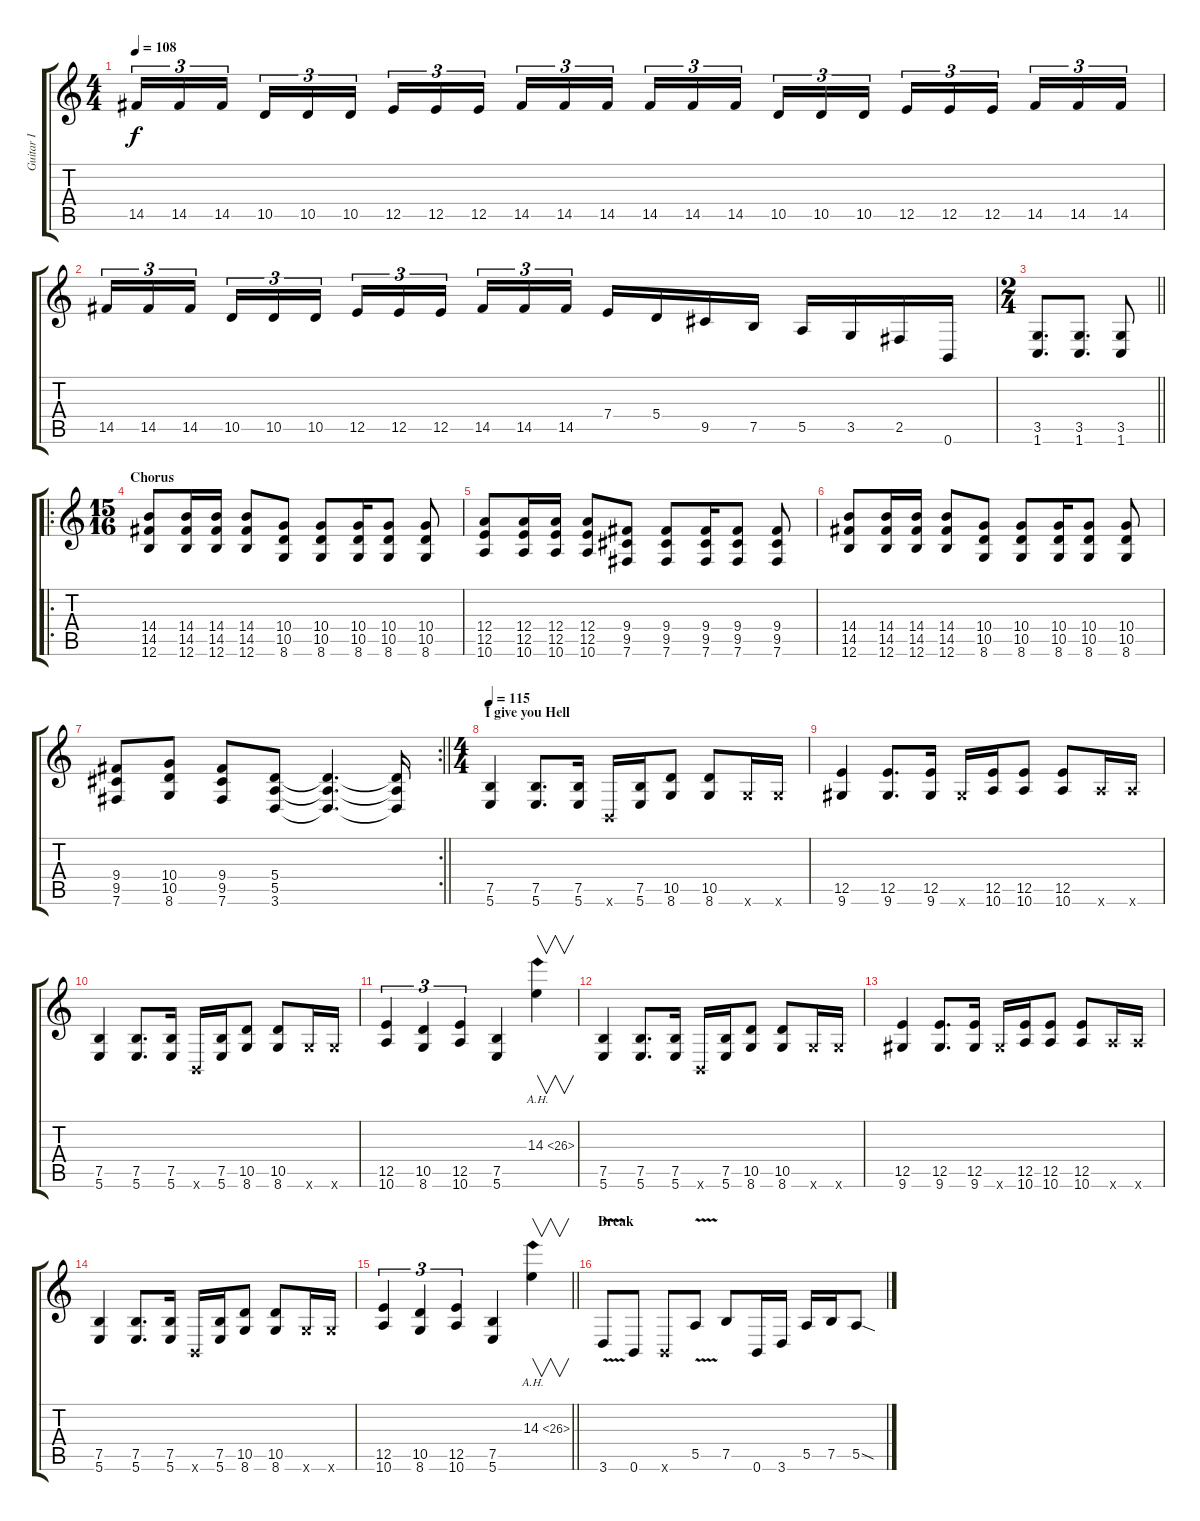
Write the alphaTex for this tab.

\track ("Guitar I" "Guitar I") {instrument distortionguitar}
\staff {score tabs}
\tuning (B3 Gb3 D3 A2 E2 B1) {hide}
\ts (4 4)
\tempo 108
\clef g2
\ks c
14.5.16{tu (3 2) dy f} 14.5.16{tu (3 2)} 14.5.16{tu (3 2) beam splitsecondary} 10.5.16{tu (3 2)} 10.5.16{tu (3 2)} 10.5.16{tu (3 2)} 12.5.16{tu (3 2)} 12.5.16{tu (3 2)} 12.5.16{tu (3 2) beam splitsecondary} 14.5.16{tu (3 2)} 14.5.16{tu (3 2)} 14.5.16{tu (3 2)} 14.5.16{tu (3 2)} 14.5.16{tu (3 2)} 14.5.16{tu (3 2) beam splitsecondary} 10.5.16{tu (3 2)} 10.5.16{tu (3 2)} 10.5.16{tu (3 2)} 12.5.16{tu (3 2)} 12.5.16{tu (3 2)} 12.5.16{tu (3 2) beam splitsecondary} 14.5.16{tu (3 2)} 14.5.16{tu (3 2)} 14.5.16{tu (3 2)} |
14.5.16{tu (3 2)} 14.5.16{tu (3 2)} 14.5.16{tu (3 2) beam splitsecondary} 10.5.16{tu (3 2)} 10.5.16{tu (3 2)} 10.5.16{tu (3 2)} 12.5.16{tu (3 2)} 12.5.16{tu (3 2)} 12.5.16{tu (3 2) beam splitsecondary} 14.5.16{tu (3 2)} 14.5.16{tu (3 2)} 14.5.16{tu (3 2)} 7.4.16 5.4.16 9.5.16 7.5.16 5.5.16 3.5.16 2.5.16 0.6.16 |
\ts (2 4)
\barLineRight lightlight
(3.5 1.6).8{d} (3.5 1.6).8{d} (3.5 1.6).8 |
\ro
\ts (15 16)
\section ("" "Chorus")
(14.4 14.5 12.6).8 (14.4 14.5 12.6).16 (14.4 14.5 12.6).16 (14.4 14.5 12.6).8 (10.4 10.5 8.6).8 (10.4 10.5 8.6).8 (10.4 10.5 8.6).16 (10.4 10.5 8.6).8 (10.4 10.5 8.6).8 |
(12.4 12.5 10.6).8 (12.4 12.5 10.6).16 (12.4 12.5 10.6).16 (12.4 12.5 10.6).8 (9.4 9.5 7.6).8 (9.4 9.5 7.6).8 (9.4 9.5 7.6).16 (9.4 9.5 7.6).8 (9.4 9.5 7.6).8 |
(14.4 14.5 12.6).8 (14.4 14.5 12.6).16 (14.4 14.5 12.6).16 (14.4 14.5 12.6).8 (10.4 10.5 8.6).8 (10.4 10.5 8.6).8 (10.4 10.5 8.6).16 (10.4 10.5 8.6).8 (10.4 10.5 8.6).8 |
\rc 2
\barLineRight lightlight
(9.4 9.5 7.6).8 (10.4 10.5 8.6).8 (9.4 9.5 7.6).8 (5.4 5.5 3.6).8 (5.4{t} 5.5{t} 3.6{t}).4{d} (5.4{t} 5.5{t} 3.6{t}).16 |
\ts (4 4)
\section ("" "I give you Hell")
\tempo 115
(7.5 5.6).4 (7.5 5.6).8{d} (7.5 5.6).16 0.6{x}.16 (7.5 5.6).16 (10.5 8.6).8 (10.5 8.6).8 8.6{x}.16 8.6{x}.16 |
(12.5 9.6).4 (12.5 9.6).8{d} (12.5 9.6).16 9.6{x}.16 (12.5 10.6).16 (12.5 10.6).8 (12.5 10.6).8 10.6{x}.16 10.6{x}.16 |
(7.5 5.6).4 (7.5 5.6).8{d} (7.5 5.6).16 0.6{x}.16 (7.5 5.6).16 (10.5 8.6).8 (10.5 8.6).8 8.6{x}.16 8.6{x}.16 |
(12.5 10.6).4{tu (3 2)} (10.5 8.6).4{tu (3 2)} (12.5 10.6).4{tu (3 2)} (7.5 5.6).4 14.3{ah 12}.4{v} |
(7.5 5.6).4 (7.5 5.6).8{d} (7.5 5.6).16 0.6{x}.16 (7.5 5.6).16 (10.5 8.6).8 (10.5 8.6).8 8.6{x}.16 8.6{x}.16 |
(12.5 9.6).4 (12.5 9.6).8{d} (12.5 9.6).16 9.6{x}.16 (12.5 10.6).16 (12.5 10.6).8 (12.5 10.6).8 10.6{x}.16 10.6{x}.16 |
(7.5 5.6).4 (7.5 5.6).8{d} (7.5 5.6).16 0.6{x}.16 (7.5 5.6).16 (10.5 8.6).8 (10.5 8.6).8 8.6{x}.16 8.6{x}.16 |
\barLineRight lightlight
(12.5 10.6).4{tu (3 2)} (10.5 8.6).4{tu (3 2)} (12.5 10.6).4{tu (3 2)} (7.5 5.6).4 14.3{ah 12}.4{v} |
\section ("" "Break")
3.6{v}.8 0.6.8 0.6{x}.8 5.5{v}.8 7.5.8 0.6.16 3.6.16 5.5.16 7.5.16 5.5{sod}.8
